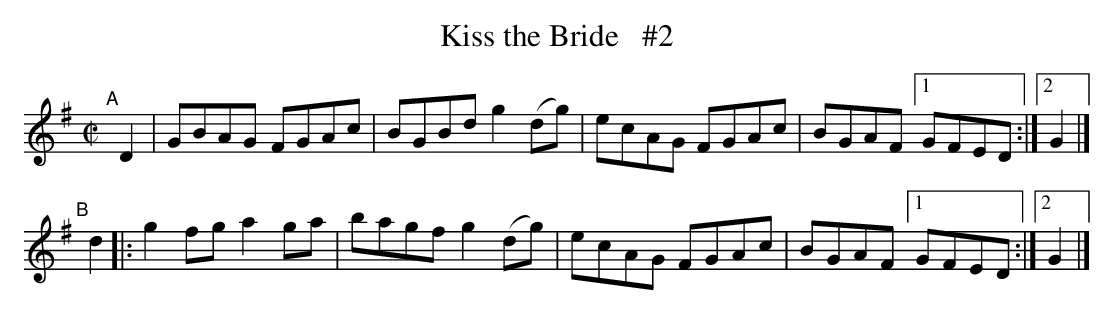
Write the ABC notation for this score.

X:1
T: Kiss the Bride   #2
M: C|
L: 1/8
K: G
"^A"[|] D2 |  GBAG FGAc | BGBd g2(dg) | ecAG FGAc | BGAF [1 GFED :|[2 G2 |]
"^B"[|] d2 |: g2fg a2ga | bagf g2(dg) | ecAG FGAc | BGAF [1 GFED :|[2 G2 |]
